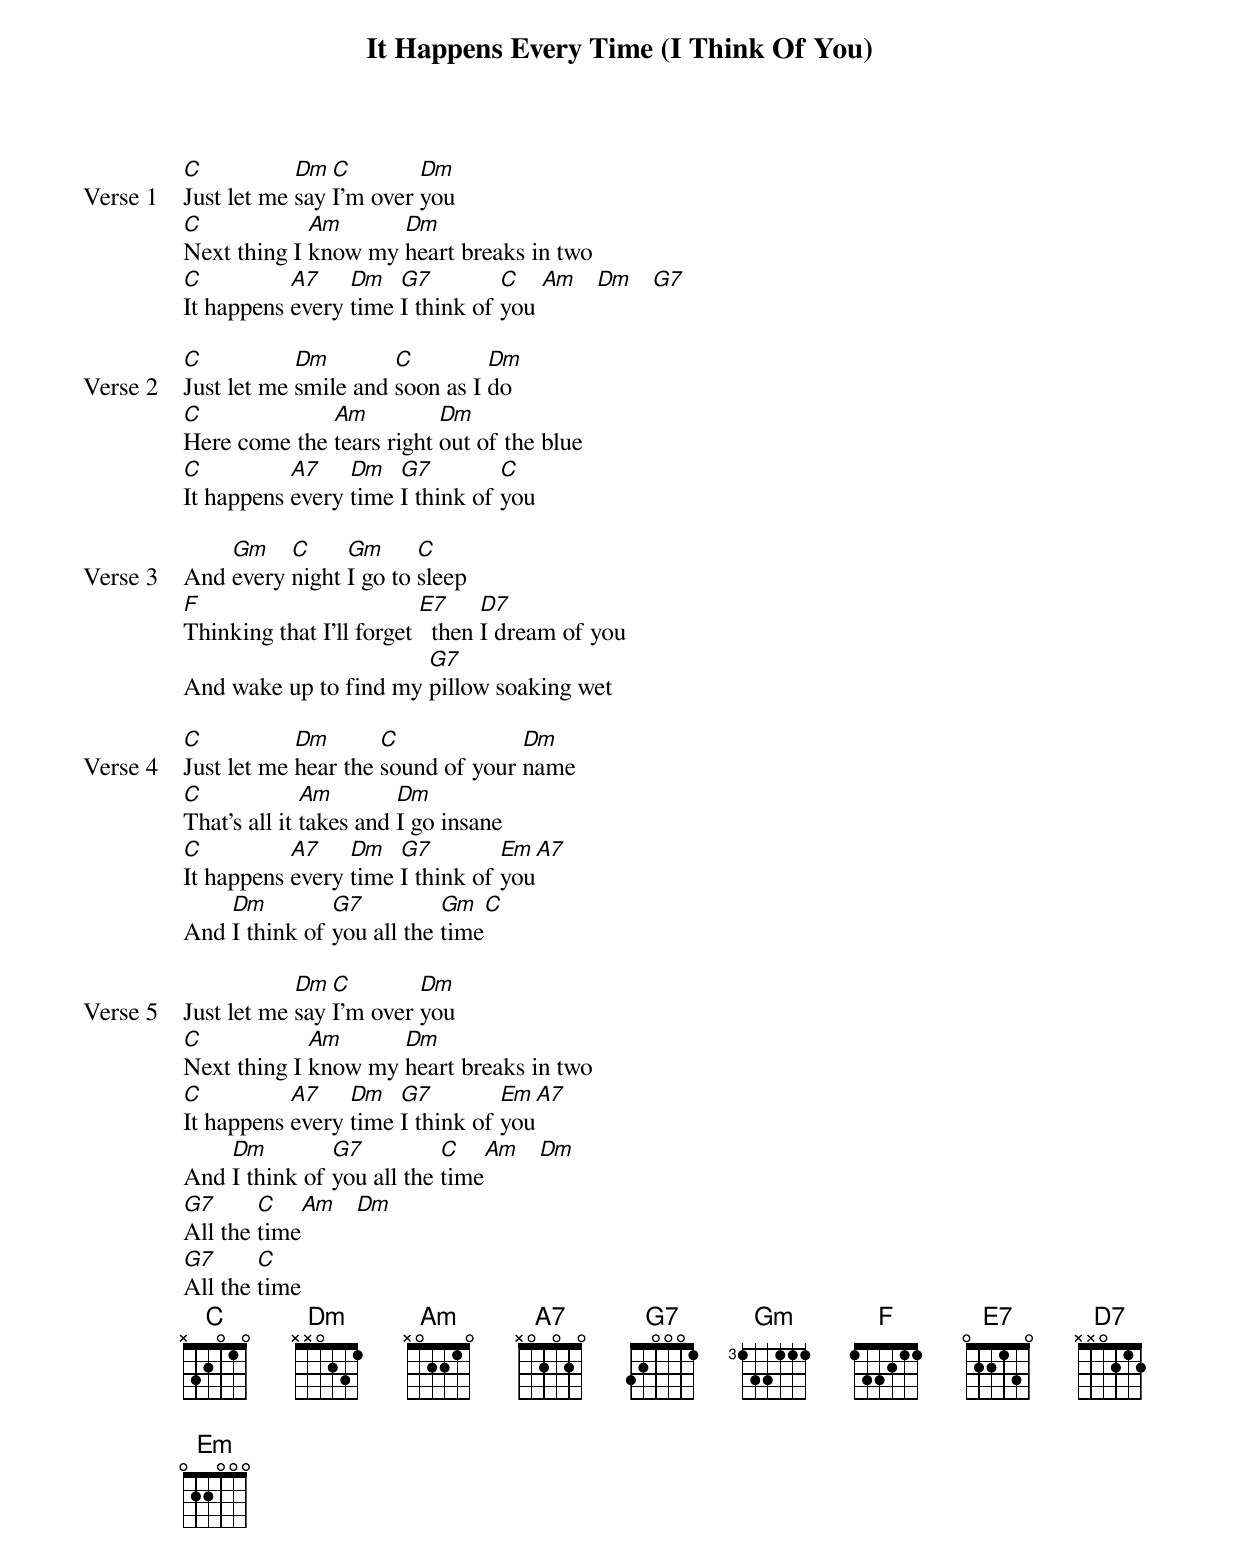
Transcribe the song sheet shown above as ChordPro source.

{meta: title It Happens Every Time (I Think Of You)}
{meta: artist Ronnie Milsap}
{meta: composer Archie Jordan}

{start_of_verse: Verse 1}
[C]Just let me [Dm]say [C]I'm over [Dm]you
[C]Next thing I [Am]know my [Dm]heart breaks in two
[C]It happens [A7]every [Dm]time [G7]I think of [C]you [Am]   [Dm]   [G7]
{end_of_verse}

{start_of_verse: Verse 2}
[C]Just let me [Dm]smile and [C]soon as I [Dm]do
[C]Here come the [Am]tears right [Dm]out of the blue
[C]It happens [A7]every [Dm]time [G7]I think of [C]you
{end_of_verse}

{start_of_verse: Verse 3}
And [Gm]every [C]night [Gm]I go to [C]sleep
[F]Thinking that I'll forget [E7]  then [D7]I dream of you
And wake up to find my [G7]pillow soaking wet
{end_of_verse}

{start_of_verse: Verse 4}
[C]Just let me [Dm]hear the [C]sound of your [Dm]name
[C]That's all it [Am]takes and [Dm]I go insane
[C]It happens [A7]every [Dm]time [G7]I think of [Em]you[A7]
And [Dm]I think of [G7]you all the [Gm]time[C]
{end_of_verse}

{start_of_verse: Verse 5}
Just let me [Dm]say [C]I'm over [Dm]you
[C]Next thing I [Am]know my [Dm]heart breaks in two
[C]It happens [A7]every [Dm]time [G7]I think of [Em]you[A7]
And [Dm]I think of [G7]you all the [C]time[Am]   [Dm]
[G7]All the [C]time[Am]   [Dm]
[G7]All the [C]time
{end_of_verse}
